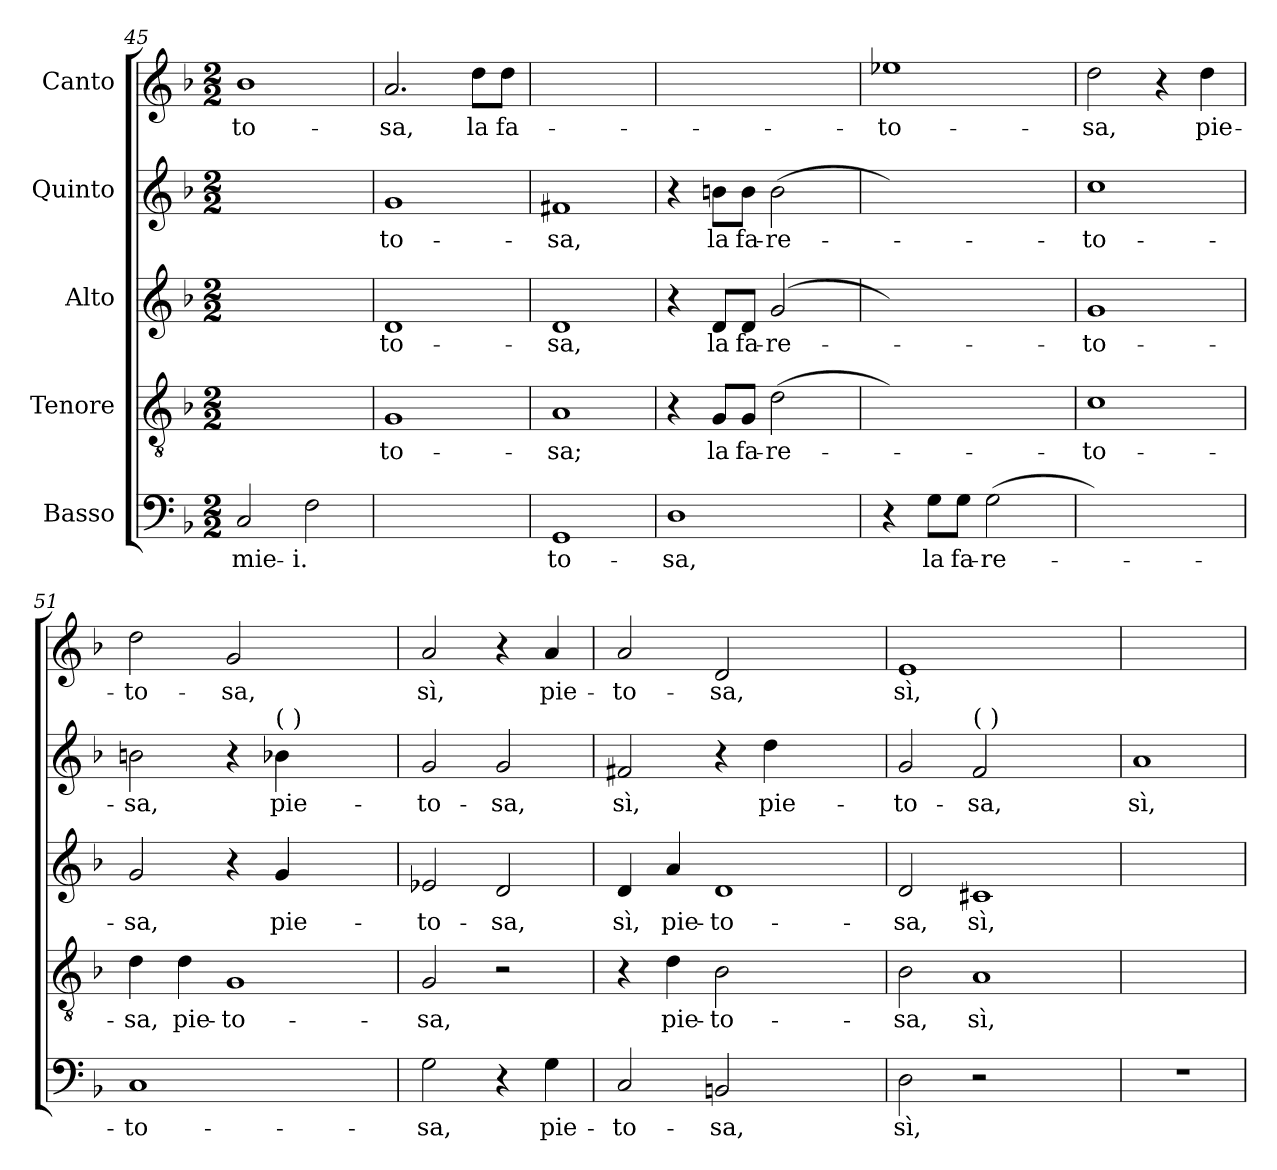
**kern	**text	**kern	**text	**kern	**text	**kern	**text	**kern	**text
*part5	*part5	*part4	*part4	*part3	*part3	*part2	*part2	*part1	*part1
*staff5	*staff5	*staff4	*staff4	*staff3	*staff3	*staff2	*staff2	*staff1	*staff1
*I"Basso	*	*I"Tenore	*	*I"Alto	*	*I"Quinto	*	*I"Canto	*
*clefF4	*	*clefGv2	*	*clefG2	*	*clefG2	*	*clefG2	*
*k[b-]	*	*k[b-]	*	*k[b-]	*	*k[b-]	*	*k[b-]	*
*F:	*	*F:	*	*F:	*	*F:	*	*F:	*
*M2/2	*	*M2/2	*	*M2/2	*	*M2/2	*	*M2/2	*
=45	=45	=45	=45	=45	=45	=45	=45	=45	=45
!	!LO:LY:b	!	!LO:LY:b	!	!LO:LY:b	!	!LO:LY:b	!	!LO:LY:b
2C/	mie-	1Ayy	La fareste col vostr aureo sembiante Pie-	1dyy	La fareste col vostr aureo sembiante Pie-	1fyy	La fareste col vostr aureo sembiante Pie-	1b-	-to-
!	!LO:LY:b	!	!	!	!	!	!	!	!
2F\	-i.	.	.	.	.	.	.	.	.
!!LO:LB:g=z
=46	=46	=46	=46	=46	=46	=46	=46	=46	=46
!	!LO:LY:b	!	!LO:LY:b	!	!LO:LY:b	!	!LO:LY:b	!	!LO:LY:b
1Dyy	La fareste col vostr aureo sembiante Pie-	1G	-to-	1d	-to-	1g	-to-	2.a/	-sa,
!	!	!	!	!	!	!	!	!	!LO:LY:b
.	.	.	.	.	.	.	.	8dd\L	la
!	!	!	!	!	!	!	!	!	!LO:LY:b
.	.	.	.	.	.	.	.	8dd\J	fa-
!!LO:PB:g=z
=47	=47	=47	=47	=47	=47	=47	=47	=47	=47
!	!LO:LY:b	!	!LO:LY:b	!	!LO:LY:b	!	!LO:LY:b	!	!LO:LY:b
1GG	-to-	1A	-sa;	1d	-sa,	1f#X	-sa,	1ddyy	-re-
!!LO:LB:g=z
=48	=48	=48	=48	=48	=48	=48	=48	=48	=48
!	!LO:LY:b	!	!	!	!	!	!	!	!LO:LY:b
1D	-sa,	4r	.	4r	.	4r	.	2.dd\yy	-ste col vostr aureo sembiate Pie-
!	!	!	!LO:LY:b	!	!LO:LY:b	!	!LO:LY:b	!	!
.	.	8G/L	la	8d/L	la	8bn\L	la	.	.
!	!	!	!LO:LY:b	!	!LO:LY:b	!	!LO:LY:b	!	!
.	.	8G/J	fa-	8d/J	fa-	8b\J	fa-	.	.
!	!	!	!LO:LY:b	!	!LO:LY:b	!	!LO:LY:b	!	!
.	.	(>2d\	-re-	(<2g/	-re-	(>2b\	-re-	.	.
.	.	.	.	.	.	.	.	4dd\yy	.
=49	=49	=49	=49	=49	=49	=49	=49	=49	=49
!	!	!	!LO:LY:b	!	!LO:LY:b	!	!LO:LY:b	!	!LO:LY:b
4r	.	[2.d\yy)	-ste col vostr aureo sembiate Pie-	[2.g/yy)	-ste col vostr aureo sembiate Pie-	[2.bn\yy)	-ste col vostr aureo sembiate Pie-	1ee-X	-to-
!	!LO:LY:b	!	!	!	!	!	!	!	!
8G\L	la	.	.	.	.	.	.	.	.
!	!LO:LY:b	!	!	!	!	!	!	!	!
8G\J	fa-	.	.	.	.	.	.	.	.
!	!LO:LY:b	!	!	!	!	!	!	!	!
(>2G\	-re-	.	.	.	.	.	.	.	.
.	.	4d\yy]	.	4g/yy]	.	4b\yy]	.	.	.
=50	=50	=50	=50	=50	=50	=50	=50	=50	=50
!	!LO:LY:b	!	!LO:LY:b	!	!LO:LY:b	!	!LO:LY:b	!	!LO:LY:b
[2.G\yy)	-ste col vostr aureo sembiate Pie-	1c	-to-	1g	-to-	1cc	-to-	2dd\	-sa,
.	.	.	.	.	.	.	.	4r	.
!	!	!	!	!	!	!	!	!	!LO:LY:b
4G\yy]	.	.	.	.	.	.	.	4dd\	pie-
=51	=51	=51	=51	=51	=51	=51	=51	=51	=51
!	!LO:LY:b	!	!LO:LY:b	!	!LO:LY:b	!	!LO:LY:b	!	!LO:LY:b
1C	-to-	4d\	-sa,	2g/	-sa,	2bn\	-sa,	2dd\	-to-
!	!	!	!LO:LY:b	!	!	!	!	!	!
.	.	4d\	pie-	.	.	.	.	.	.
!	!	!	!LO:LY:b	!	!	!	!	!	!LO:LY:b
.	.	1G	-to-	4r	.	4r	.	2g/	-sa,
!	!	!	!	!	!	!LO:TX:a:t=(  )	!	!	!
!	!	!	!	!	!LO:LY:b	!	!LO:LY:b	!	!
.	.	.	.	4g/	pie-	4b-X\	pie-	.	.
2ryy	.	.	.	2ryy	.	2ryy	.	2ryy	.
=52	=52	=52	=52	=52	=52	=52	=52	=52	=52
!	!LO:LY:b	!	!LO:LY:b	!	!LO:LY:b	!	!LO:LY:b	!	!LO:LY:b
2G\	-sa,	2G/	-sa,	2e-X/	-to-	2g/	-to-	2a/	sì,
!	!	!	!	!	!LO:LY:b	!	!LO:LY:b	!	!
4r	.	2r	.	2d/	-sa,	2g/	-sa,	4r	.
!	!LO:LY:b	!	!	!	!	!	!	!	!LO:LY:b
4G\	pie-	.	.	.	.	.	.	4a/	pie-
=53	=53	=53	=53	=53	=53	=53	=53	=53	=53
!	!LO:LY:b	!	!	!	!LO:LY:b	!	!LO:LY:b	!	!LO:LY:b
2C/	-to-	4r	.	4d/	sì,	2f#X/	sì,	2a/	-to-
!	!	!	!LO:LY:b	!	!LO:LY:b	!	!	!	!
.	.	4d\	pie-	4a/	pie-	.	.	.	.
!	!LO:LY:b	!	!LO:LY:b	!	!LO:LY:b	!	!	!	!LO:LY:b
2BBn/	-sa,	2B-\	-to-	1d	-to-	4r	.	2d/	-sa,
!	!	!	!	!	!	!	!LO:LY:b	!	!
.	.	.	.	.	.	4dd\	pie-	.	.
2ryy	.	2ryy	.	.	.	2ryy	.	2ryy	.
=54	=54	=54	=54	=54	=54	=54	=54	=54	=54
!	!LO:LY:b	!	!LO:LY:b	!	!LO:LY:b	!	!LO:LY:b	!	!LO:LY:b
2D\	sì,	2B-\	-sa,	2d/	-sa,	2g/	-to-	1e	sì,
!	!	!	!	!	!	!LO:TX:a:t=(  )	!	!	!
!	!	!	!LO:LY:b	!	!LO:LY:b	!	!LO:LY:b	!	!
2r	.	1A	sì,	1c#X	sì,	2f/	-sa,	.	.
2ryy	.	.	.	.	.	2ryy	.	2ryy	.
!!LO:LB:g=z
=55	=55	=55	=55	=55	=55	=55	=55	=55	=55
!	!	!	!LO:LY:b	!	!LO:LY:b	!	!LO:LY:b	!	!LO:LY:b
1r	.	1cyy	la fareste col vostr aureo sembiante	1fyy	la fareste col vostr aureo sembiante Pie-	1a	sì,	1ccyy	la fareste col vostr aureo sembiante Pie-
=	=	=	=	=	=	=	=	=	=
*-	*-	*-	*-	*-	*-	*-	*-	*-	*-
